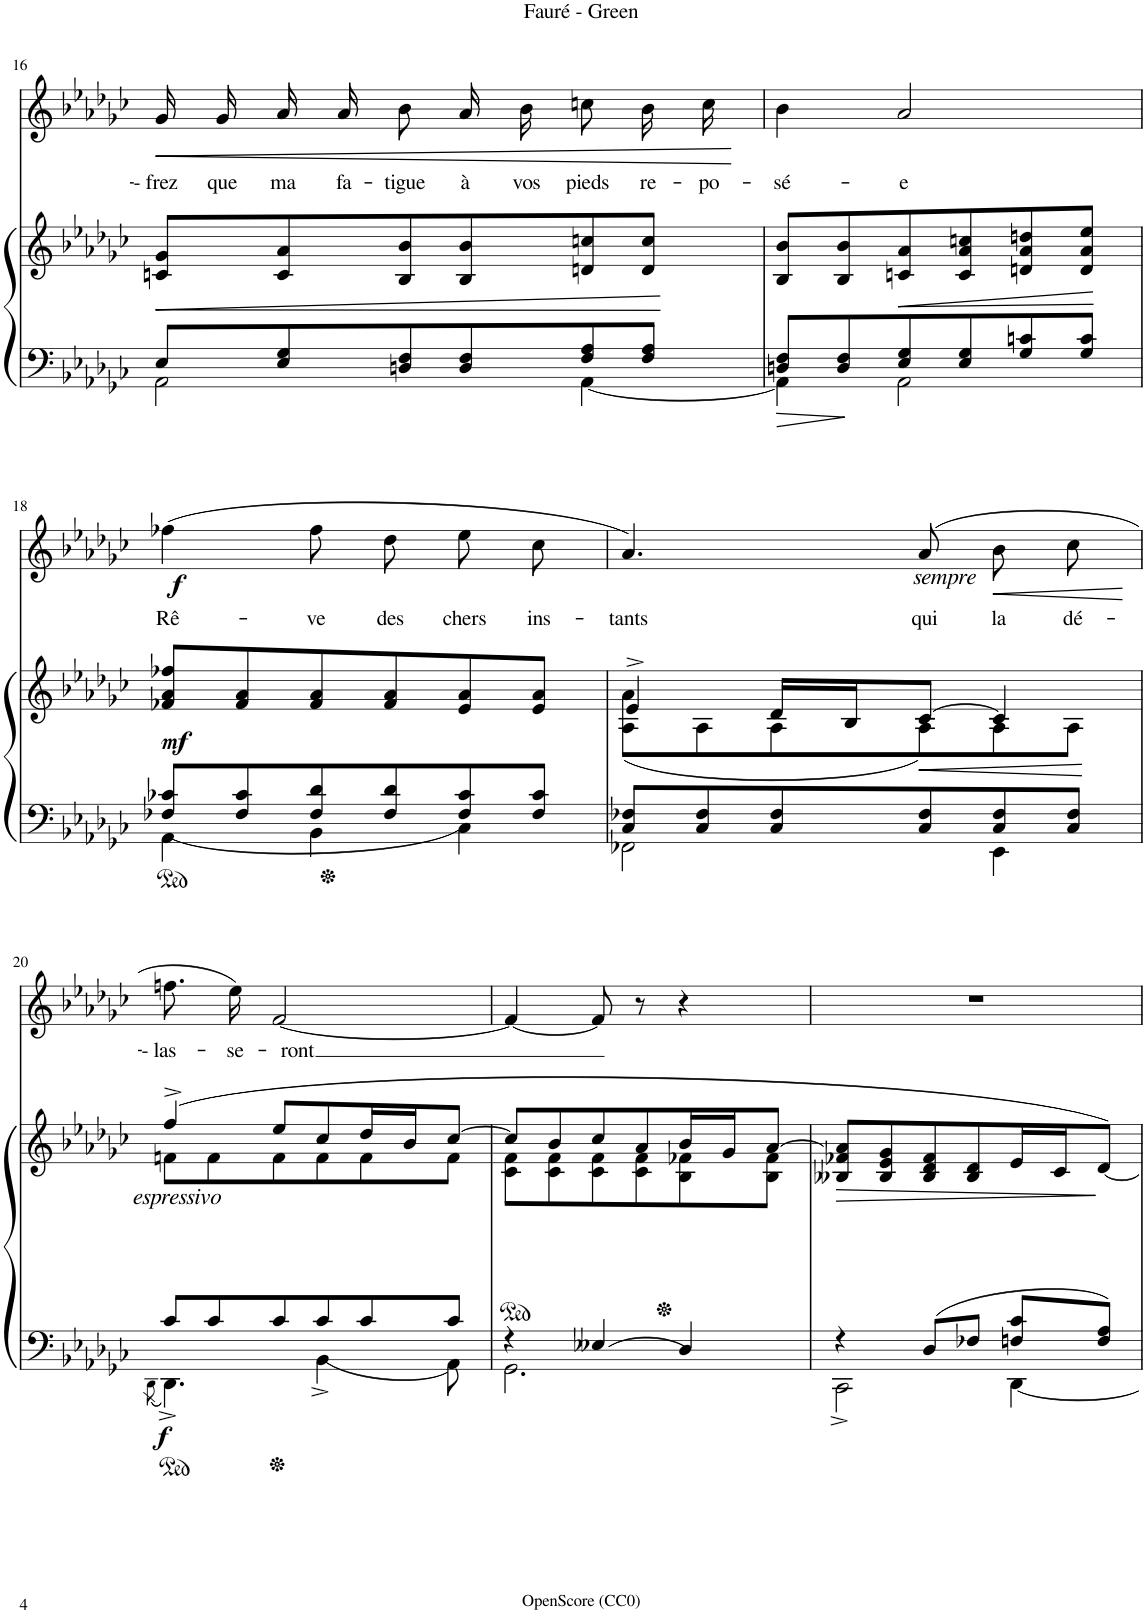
**kern	**kern	**dynam	**kern	**text	**dynam
*part2	*part2	*part2	*part1	*part1	*part1
*staff3	*staff2	*staff2/3	*staff1	*staff1	*staff1
*I"Piano	*	*	*I"Voix	*	*
*I'Pno	*	*	*	*	*
!!LO:PB:g=z
*clefF4	*clefG2	*	*clefG2	*	*
*k[b-e-a-d-g-c-]	*k[b-e-a-d-g-c-]	*	*k[b-e-a-d-g-c-]	*	*
*M3/4	*M3/4	*	*M3/4	*	*
=16	=16	=16	=16	=16	=16
*^	*	*	*	*	*
!	!	!	!LO:HP:b	!	!LO:LY:b	!LO:HP:b
8E-/L	2AA-\	8cn/ 8g-/L	<	16g-/LL	-- frez	<
!	!	!	!	!	!LO:LY:b	!
.	.	.	.	16g-/J	que	.
!	!	!	!	!	!LO:LY:b	!
8E-/ 8G-/	.	8c/ 8a-/	.	16a-/L	ma	.
!	!	!	!	!	!LO:LY:b	!
.	.	.	.	16a-/JJ	fa-	.
!	!	!	!	!	!LO:LY:b	!
8Dn/ 8F/	.	8B-/ 8b-/	.	8b-\L	-tigue	.
!	!	!	!	!	!LO:LY:b	!
8D/ 8F/	.	8B-/ 8b-/	.	16a-\L	à	.
!	!	!	!	!	!LO:LY:b	!
.	.	.	.	16b-\JJ	vos	.
!	!	!	!	!	!LO:LY:b	!
8F/ 8A-/	[4AA-\	8dn/ 8ccn/	.	8ccn\L	pieds	.
!	!	!	!	!	!LO:LY:b	!
8F/ 8A-/J	.	8d/ 8cc/J	.	16b-\L	re-	.
!	!	!	!	!	!LO:LY:b	!
.	.	.	.	16cc\JJ	-po-	.
*v	*v	*	*	*	*	*
.	.	[	.	.	[
=17	=17	=17	=17	=17	=17
*^	*	*	*	*	*
!	!	!	!	!	!LO:LY:b	!
8Dn/ 8F/L	4AA-\]	8B-/ 8b-/L	.	4b-\	-sé-	.
8D/ 8F/	.	8B-/ 8b-/	.	.	.	.
!	!	!	!LO:HP:b	!	!LO:LY:b	!
8E-/ 8G-/	2AA-\	8cn/ 8a-/	<	2a-/	-e	.
8E-/ 8G-/	.	8c/ 8a-/ 8ccn/	.	.	.	.
8G-/ 8cn/	.	8dn/ 8a-/ 8ddn/	.	.	.	.
8G-/ 8c/J	.	8d/ 8a-/ 8ee-/J	.	.	.	.
*v	*v	*	*	*	*	*
.	.	[	.	.	.
!!LO:LB:g=z
=18	=18	=18	=18	=18	=18
*^	*	*	*	*	*
!	!	!	!LO:DY:b	!	!LO:LY:b	!LO:DY:b
8F-X/ 8c-X/L	4AA-\	8f-X/ 8a-/ 8ff-X/L	mf	(4ff-X\	Rê-	f
8F-/ 8c-/	.	8f-/ 8a-/	.	.	.	.
!	!	!	!	!	!LO:LY:b	!
8F-/ 8d-/	4BB-\	8f-/ 8a-/	.	8ff-\L	-ve	.
!	!	!	!	!	!LO:LY:b	!
8F-/ 8d-/	.	8f-/ 8a-/	.	8dd-\J	des	.
!	!	!	!	!	!LO:LY:b	!
8F-/ 8c-/	4C-\	8e-/ 8a-/	.	8ee-\L	chers	.
!	!	!	!	!	!LO:LY:b	!
8F-/ 8c-/J	.	8e-/ 8a-/J	.	8cc-\J	ins-	.
=19	=19	=19	=19	=19	=19	=19
*	*	*^	*	*	*	*
!	!	!	!	!	!	!LO:LY:b	!
8C-/ 8F-X/L	2FF-X\	4e-^/	(8A-\ 8a-\L	.	4.a-/)	-tants	.
8C-/ 8F-/	.	.	8A-\	.	.	.	.
8C-/ 8F-/	.	16d-/LL	8A-\	.	.	.	.
.	.	16B-/J	.	.	.	.	.
!	!	!	!	!	!LO:TX:b:i:t=sempre	!	!
!	!	!	!	!LO:HP:b	!	!LO:LY:b	!
8C-/ 8F-/	.	[8c-/J	8A-\)	<	(8a-/	qui	.
!	!	!	!	!	!	!LO:LY:b	!LO:HP:b
8C-/ 8F-/	4EE-\	4c-/]	8A-\	.	8b-\L	la	<
!	!	!	!	!	!	!LO:LY:b	!
8C-/ 8F-/J	.	.	8A-\J	.	8cc-\J	dé-	.
*v	*v	*	*	*	*	*	*
*	*v	*v	*	*	*	*
.	.	[	.	.	[
!!LO:LB:g=z
=20	=20	=20	=20	=20	=20
*^	*	*	*	*	*
.	8qDD-\	.	.	.	.	.
*	*	*^	*	*	*	*
!	!	!LO:TX:b:i:t=espressivo	!	!	!	!	!
!	!	!	!	!LO:DY:b=2	!	!LO:LY:b	!
8c-/L	4.DD-^\	(4ff^/	8fn\L	f	8.ffn\L	-- las-	.
8c-/	.	.	8f\	.	.	.	.
!	!	!	!	!	!	!LO:LY:b	!
.	.	.	.	.	16ee-\Jk)	-se-	.
!	!	!	!	!	!	!LO:LY:b	!
8c-/	.	8ee-/L	8f\	.	[2f/	-ront	.
8c-/	4BB-^\	8cc-/	8f\	.	.	.	.
8c-/	.	16dd-/L	8f\	.	.	.	.
.	.	16b-/J	.	.	.	.	.
8c-/J	8AA-\	[8cc-/J	8f\J	.	.	.	.
=21	=21	=21	=21	=21	=21	=21	=21
*	*	*ped	*	*	*	*	*
4r	2.GG-\	8cc-/L]	8c-\ 8f\L	.	4f/_	.	.
.	.	8b-/	8c-\ 8f\	.	.	.	.
4E--X/	.	8cc-/	8c-\ 8f\	.	8f/]	.	.
.	.	8a-/	8c-\ 8f\	.	8r	.	.
*	*	*Xped	*	*	*	*	*
4D-/	.	16b-/L	8B-\ 8f-X\	.	4r	.	.
.	.	16g-/J	.	.	.	.	.
.	.	[8a-/J	8B-\ 8f-\J	.	.	.	.
=22	=22	=22	=22	=22	=22	=22	=22
!	!	!	!	!LO:HP:b	!	!	!
*	*	*v	*v	*	*	*	*
4r	2CC-^\	8B--X/ 8f-X/ 8a-/]L	>	2.r	.	.
.	.	8B--/ 8e-/ 8g-/	.	.	.	.
8D-/L	.	8B--/ 8d-/ 8f-/	.	.	.	.
8F-X/J	.	8B--/ 8d-/	.	.	.	.
8Fn/ 8c-/L	[4DD-\	16e-/L	.	.	.	.
.	.	16c-/J	.	.	.	.
8F/ 8A-/J	.	[8d-/J)	.	.	.	.
*v	*v	*	*	*	*	*
.	.	]	.	.	.
=	=	=	=	=	=
*-	*-	*-	*-	*-	*-
